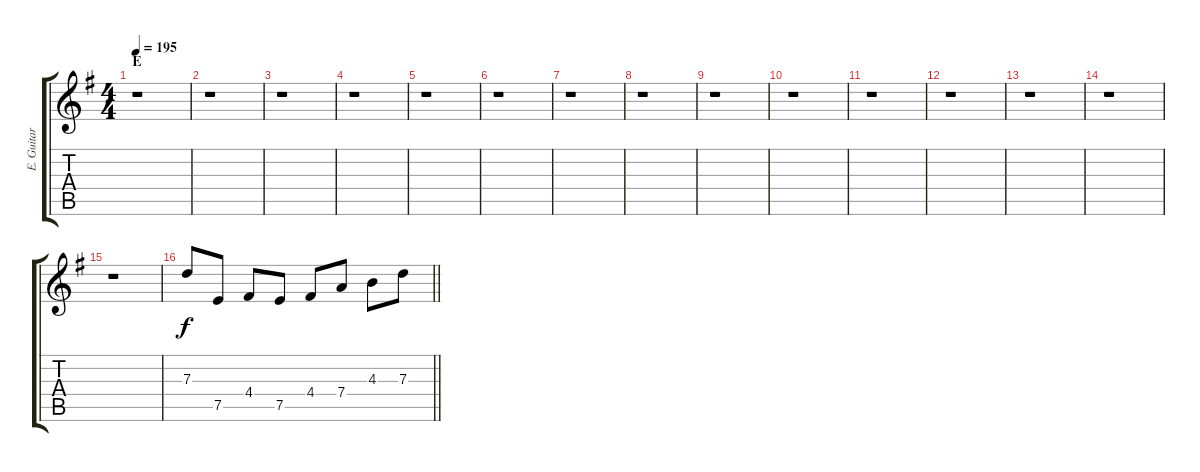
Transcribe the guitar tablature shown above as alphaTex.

\track ("E. Guitar II" "E. Guitar ") {instrument overdrivenguitar}
\staff {score tabs}
\tuning (E4 B3 G3 D3 A2 E2) {hide}
\ts (4 4)
\section ("" "E")
\tempo 195
\clef g2
\ks g
r.1{dy f} |
r.1 |
r.1 |
r.1 |
r.1 |
r.1 |
r.1 |
r.1 |
r.1 |
r.1 |
r.1 |
r.1 |
r.1 |
r.1 |
r.1 |
\barLineRight lightlight
7.3.8 7.5.8 4.4.8 7.5.8 4.4.8 7.4.8 4.3.8 7.3.8
